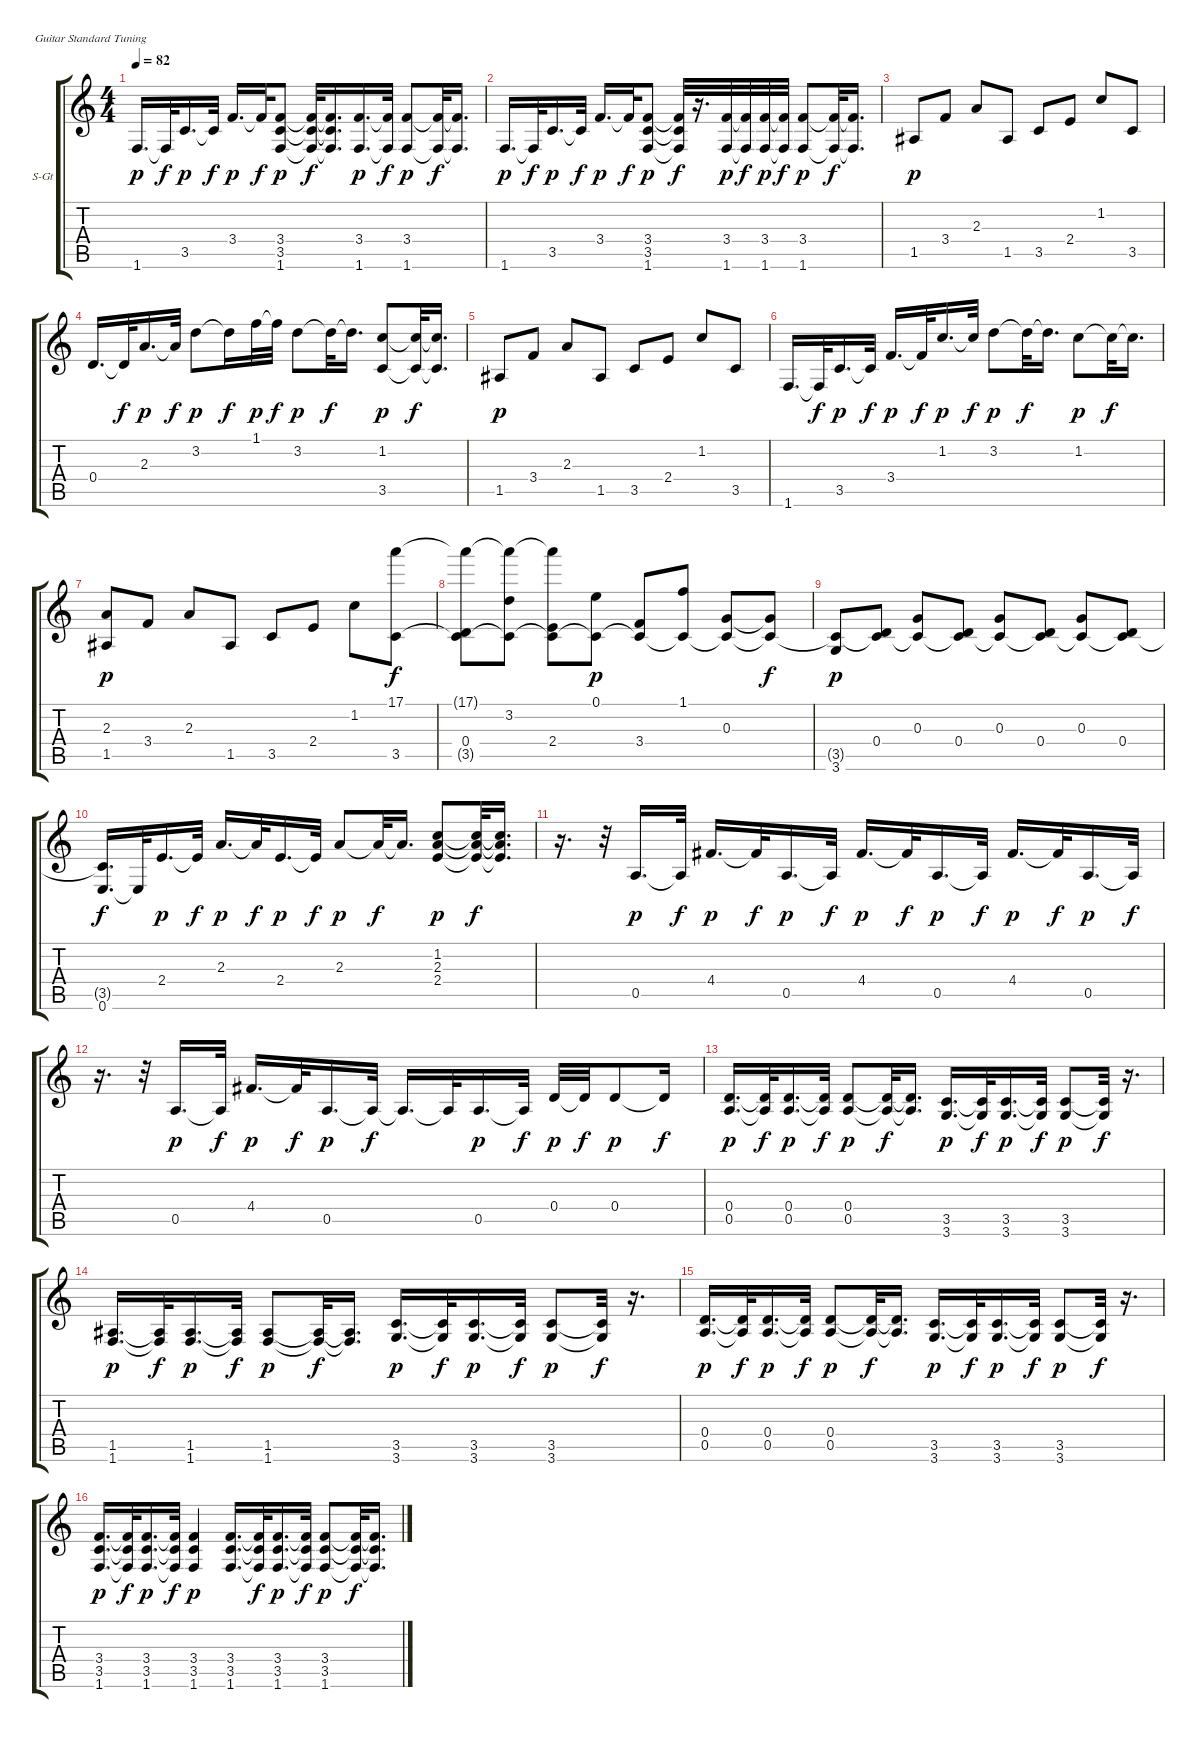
\bracketExtendMode groupsimilarinstruments
\firstSystemTrackNameOrientation horizontal
\otherSystemsTrackNameOrientation horizontal
\track ("钢琴（左声道）" "S-Gt") {instrument acousticgrandpiano}
\staff {score tabs}
\tuning (E4 B3 G3 D3 A2 E2)
\displaytranspose 12
\ts (4 4)
\tempo 82
\clef g2
\ks c
1.6.16{d dy p} 1.6{t}.32{dy f} 3.5.16{d dy p} 3.5{t}.32{dy f} 3.4.16{d dy p} 3.4{t}.32{dy f} (3.4 3.5 1.6).8{dy p} (3.4{t} 3.5{t} 1.6{t}).32{dy f} (3.4{t} 3.5{t} 1.6{t}).16{d} (3.4 1.6).16{d dy p} (3.4{t} 1.6{t}).32{dy f} (3.4 1.6).8{dy p} (3.4{t} 1.6{t}).32{dy f} (3.4{t} 1.6{t}).16{d} |
1.6.16{d dy p} 1.6{t}.32{dy f} 3.5.16{d dy p} 3.5{t}.32{dy f} 3.4.16{d dy p} 3.4{t}.32{dy f} (3.4 3.5 1.6).8{dy p} (3.4{t} 3.5{t} 1.6{t}).32{dy f} r.16{d} (3.4 1.6).32{dy p} (3.4{t} 1.6{t}).32{dy f} (3.4 1.6).32{dy p} (3.4{t} 1.6{t}).32{dy f} (3.4 1.6).8{dy p} (3.4{t} 1.6{t}).32{dy f} (3.4{t} 1.6{t}).16{d} |
1.5.8{dy p} 3.4.8 2.3.8 1.5.8 3.5.8 2.4.8 1.2.8 3.5.8 |
0.4.16{d} 0.4{t}.32{dy f} 2.3.16{d dy p} 2.3{t}.32{dy f} 3.2.8{dy p} 3.2{t}.16{dy f} 1.1.32{dy p} 1.1{t}.32{dy f} 3.2.8{dy p} 3.2{t}.32{dy f} 3.2{t}.16{d} (1.2 3.5).8{dy p} (1.2{t} 3.5{t}).32{dy f} (1.2{t} 3.5{t}).16{d} |
1.5.8{dy p} 3.4.8 2.3.8 1.5.8 3.5.8 2.4.8 1.2.8 3.5.8 |
1.6.16{d} 1.6{t}.32{dy f} 3.5.16{d dy p} 3.5{t}.32{dy f} 3.4.16{d dy p} 3.4{t}.32{dy f} 1.2.16{d dy p} 1.2{t}.32{dy f} 3.2.8{dy p} 3.2{t}.32{dy f} 3.2{t}.16{d} 1.2.8{dy p} 1.2{t}.32{dy f} 1.2{t}.16{d} |
(2.3 1.5).8{dy p} 3.4.8 2.3.8 1.5.8 3.5.8 2.4.8 1.2.8 (17.1 3.5).8{dy f} |
(17.1{t} 0.4 3.5{t}).8 (17.1{t} 3.2 3.5{t}).8 (17.1{t} 2.4 3.5{t}).8 (0.1 3.5{t}).8{dy p} (3.4 3.5{t}).8 (1.1 3.5{t}).8 (0.3 3.5{t}).8 (0.3{t} 3.5{t}).8{dy f} |
(3.6 3.5{t}).8{dy p} (0.4 3.5{t}).8 (0.3 3.5{t}).8 (0.4 3.5{t}).8 (0.3 3.5{t}).8 (0.4 3.5{t}).8 (0.3 3.5{t}).8 (0.4 3.5{t}).8 |
(3.5{t} 0.6).16{d dy f} 0.6{t}.32 2.4.16{d dy p} 2.4{t}.32{dy f} 2.3.16{d dy p} 2.3{t}.32{dy f} 2.4.16{d dy p} 2.4{t}.32{dy f} 2.3.8{dy p} 2.3{t}.32{dy f} 2.3{t}.16{d} (1.2 2.3 2.4).8{dy p} (1.2{t} 2.3{t} 2.4{t}).32{dy f} (1.2{t} 2.3{t} 2.4{t}).16{d} |
r.16{d} r.32 0.5.16{d dy p} 0.5{t}.32{dy f} 4.4.16{d dy p} 4.4{t}.32{dy f} 0.5.16{d dy p} 0.5{t}.32{dy f} 4.4.16{d dy p} 4.4{t}.32{dy f} 0.5.16{d dy p} 0.5{t}.32{dy f} 4.4.16{d dy p} 4.4{t}.32{dy f} 0.5.16{d dy p} 0.5{t}.32{dy f} |
r.16{d} r.32 0.5.16{d dy p} 0.5{t}.32{dy f} 4.4.16{d dy p} 4.4{t}.32{dy f} 0.5.16{d dy p} 0.5{t}.32{dy f} 0.5{t}.16{d} 0.5{t}.32 0.5.16{d dy p} 0.5{t}.32{dy f} 0.4.32{dy p} 0.4{t}.32{dy f} 0.4.8{dy p} 0.4{t}.16{dy f} |
(0.4 0.5).16{d dy p} (0.4{t} 0.5{t}).32{dy f} (0.4 0.5).16{d dy p} (0.4{t} 0.5{t}).32{dy f} (0.4 0.5).8{dy p} (0.4{t} 0.5{t}).32{dy f} (0.4{t} 0.5{t}).16{d} (3.5 3.6).16{d dy p} (3.5{t} 3.6{t}).32{dy f} (3.5 3.6).16{d dy p} (3.5{t} 3.6{t}).32{dy f} (3.5 3.6).8{dy p} (3.5{t} 3.6{t}).32{dy f} r.16{d} |
(1.5 1.6).16{d dy p} (1.5{t} 1.6{t}).32{dy f} (1.5 1.6).16{d dy p} (1.5{t} 1.6{t}).32{dy f} (1.5 1.6).8{dy p} (1.5{t} 1.6{t}).32{dy f} (1.5{t} 1.6{t}).16{d} (3.5 3.6).16{d dy p} (3.5{t} 3.6{t}).32{dy f} (3.5 3.6).16{d dy p} (3.5{t} 3.6{t}).32{dy f} (3.5 3.6).8{dy p} (3.5{t} 3.6{t}).32{dy f} r.16{d} |
(0.4 0.5).16{d dy p} (0.4{t} 0.5{t}).32{dy f} (0.4 0.5).16{d dy p} (0.4{t} 0.5{t}).32{dy f} (0.4 0.5).8{dy p} (0.4{t} 0.5{t}).32{dy f} (0.4{t} 0.5{t}).16{d} (3.5 3.6).16{d dy p} (3.5{t} 3.6{t}).32{dy f} (3.5 3.6).16{d dy p} (3.5{t} 3.6{t}).32{dy f} (3.5 3.6).8{dy p} (3.5{t} 3.6{t}).32{dy f} r.16{d} |
(3.4 3.5 1.6).16{d dy p} (3.4{t} 3.5{t} 1.6{t}).32{dy f} (3.4 3.5 1.6).16{d dy p} (3.4{t} 3.5{t} 1.6{t}).32{dy f} (3.4 3.5 1.6).4{dy p} (3.4 3.5 1.6).16{d} (3.4{t} 3.5{t} 1.6{t}).32{dy f} (3.4 3.5 1.6).16{d dy p} (3.4{t} 3.5{t} 1.6{t}).32{dy f} (3.4 3.5 1.6).8{dy p} (3.4{t} 3.5{t} 1.6{t}).32{dy f} (3.4{t} 3.5{t} 1.6{t}).16{d}
